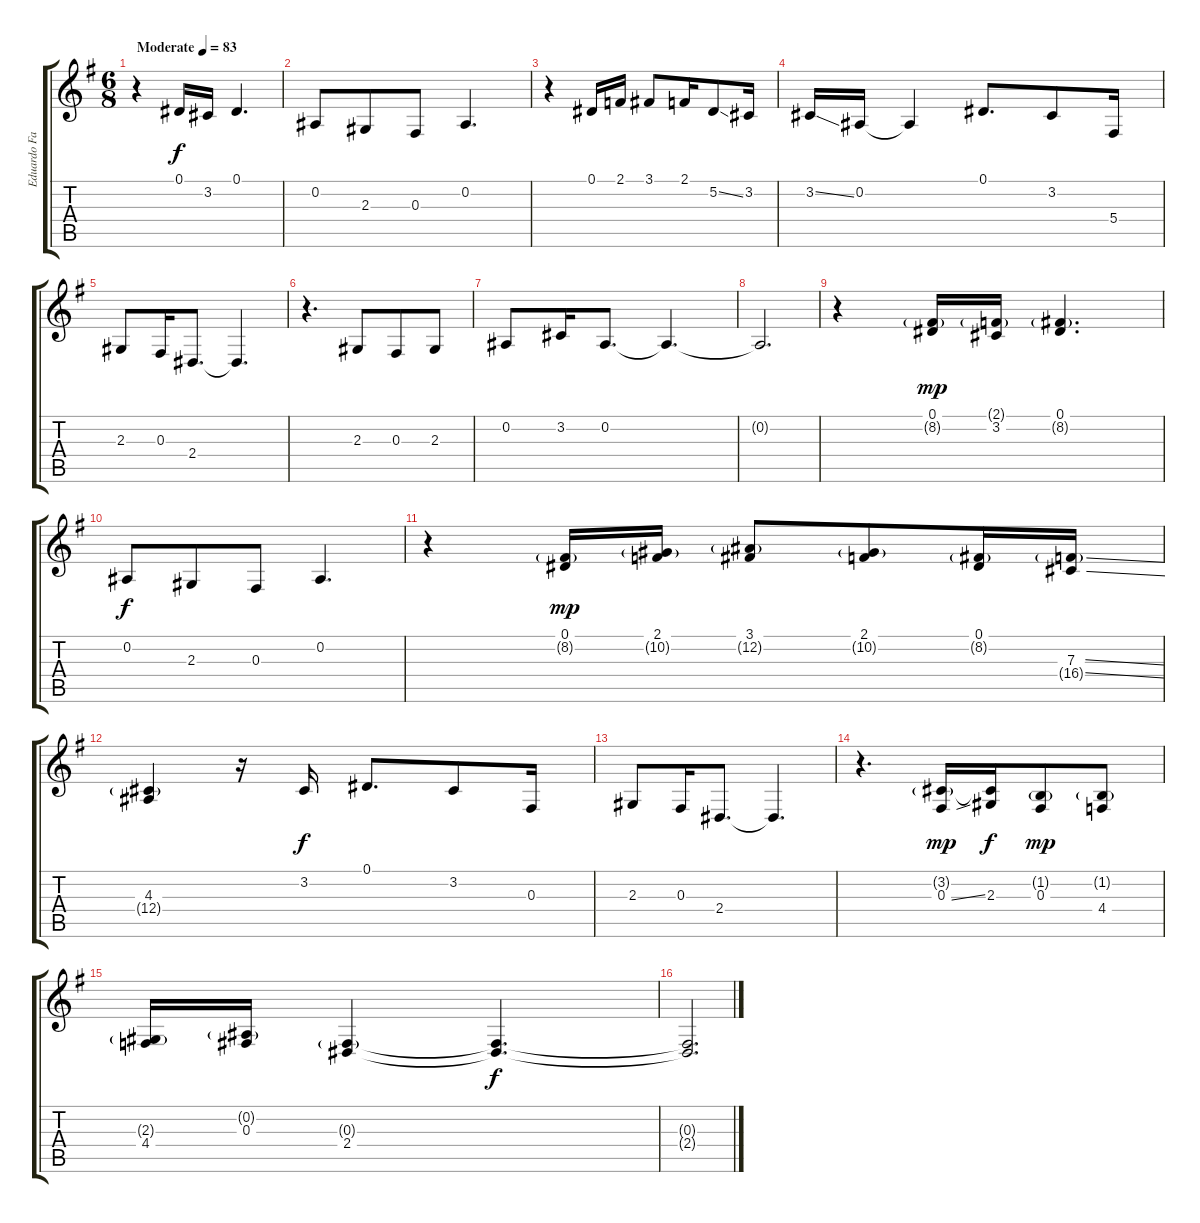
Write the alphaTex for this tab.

\track ("Eduardo Falaschi" "Eduardo Fa") {instrument choiraahs}
\staff {score tabs}
\tuning (Eb4 Bb3 Gb3 Db3 Ab2 Eb2) {hide}
\ts (6 8)
\tempo (83 "Moderate")
\clef g2
\ks g
r.4{dy f instrument choiraahs} 0.1.16 3.2.16 0.1.4{d} |
0.2.8 2.3.8 0.3.8 0.2.4{d} |
r.4 0.1.16 2.1.16 3.1.8 2.1.16 5.2{ss}.8 3.2.16 |
3.2{ss}.16 0.2.16 0.2{t}.4 0.1.8{d} 3.2.8 5.4.16 |
2.3.8 0.3.16 2.4.8{d} 2.4{t}.4{d} |
r.4{d} 2.3.8 0.3.8 2.3.8 |
0.2.8 3.2.16 0.2.8{d} 0.2{t}.4{d} |
0.2{t}.2{d} |
r.4 (0.1 8.2{g}).16{dy mp} (2.1{g} 3.2).16 (0.1 8.2{g}).4{d} |
0.2.8{dy f} 2.3.8 0.3.8 0.2.4{d} |
r.4 (0.1 8.2{g}).16{dy mp} (2.1 10.2{g}).16 (3.1 12.2{g}).8 (2.1 10.2{g}).8 (0.1 8.2{g}).16 (7.3{ss} 16.4{ss g}).16 |
(4.3 12.4{g}).4 r.16 3.2.16{dy f} 0.1.8{d} 3.2.8 0.3.16 |
2.3.8 0.3.16 2.4.8{d} 2.4{t}.4{d} |
r.4{d} (3.2{g} 0.3{ss}).16{dy mp} (3.2{t} 2.3).16{dy f} (1.2{g} 0.3).8{dy mp} (1.2{g} 4.4).8 |
(2.3{g} 4.4).16 (0.2{g} 0.3).16 (0.3{g} 2.4).4 (0.3{t} 2.4{t}).4{d dy f} |
(0.3{t} 2.4{t}).2{d}
